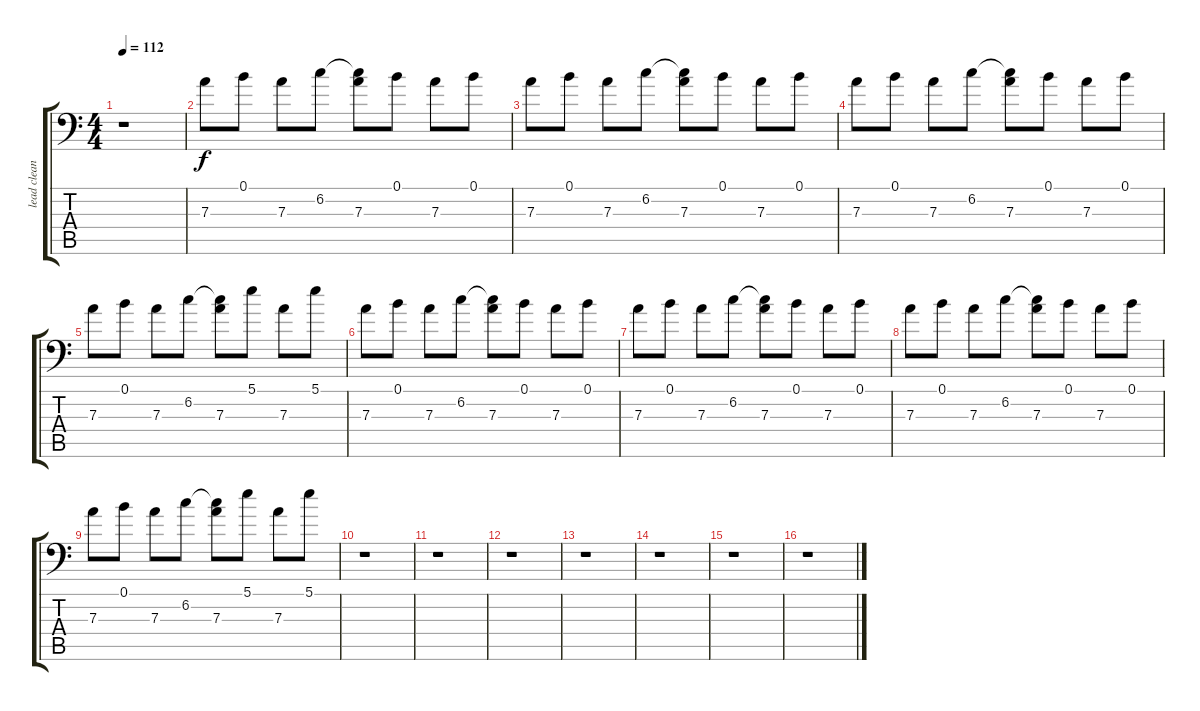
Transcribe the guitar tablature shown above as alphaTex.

\track ("lead clean" "lead clean") {instrument electricguitarclean}
\staff {score tabs}
\tuning (B3 Gb3 D3 A2 E2 A1) {hide}
\ts (4 4)
\tempo 112
\clef f4
\ks c
r.1{dy f} |
7.3.8 0.1.8 7.3.8 6.2.8 (6.2{t} 7.3).8 0.1.8 7.3.8 0.1.8 |
7.3.8 0.1.8 7.3.8 6.2.8 (6.2{t} 7.3).8 0.1.8 7.3.8 0.1.8 |
7.3.8 0.1.8 7.3.8 6.2.8 (6.2{t} 7.3).8 0.1.8 7.3.8 0.1.8 |
7.3.8 0.1.8 7.3.8 6.2.8 (6.2{t} 7.3).8 5.1.8 7.3.8 5.1.8 |
7.3.8 0.1.8 7.3.8 6.2.8 (6.2{t} 7.3).8 0.1.8 7.3.8 0.1.8 |
7.3.8 0.1.8 7.3.8 6.2.8 (6.2{t} 7.3).8 0.1.8 7.3.8 0.1.8 |
7.3.8 0.1.8 7.3.8 6.2.8 (6.2{t} 7.3).8 0.1.8 7.3.8 0.1.8 |
7.3.8 0.1.8 7.3.8 6.2.8 (6.2{t} 7.3).8 5.1.8 7.3.8 5.1.8 |
r.1 |
r.1 |
r.1 |
r.1 |
r.1 |
r.1 |
r.1
